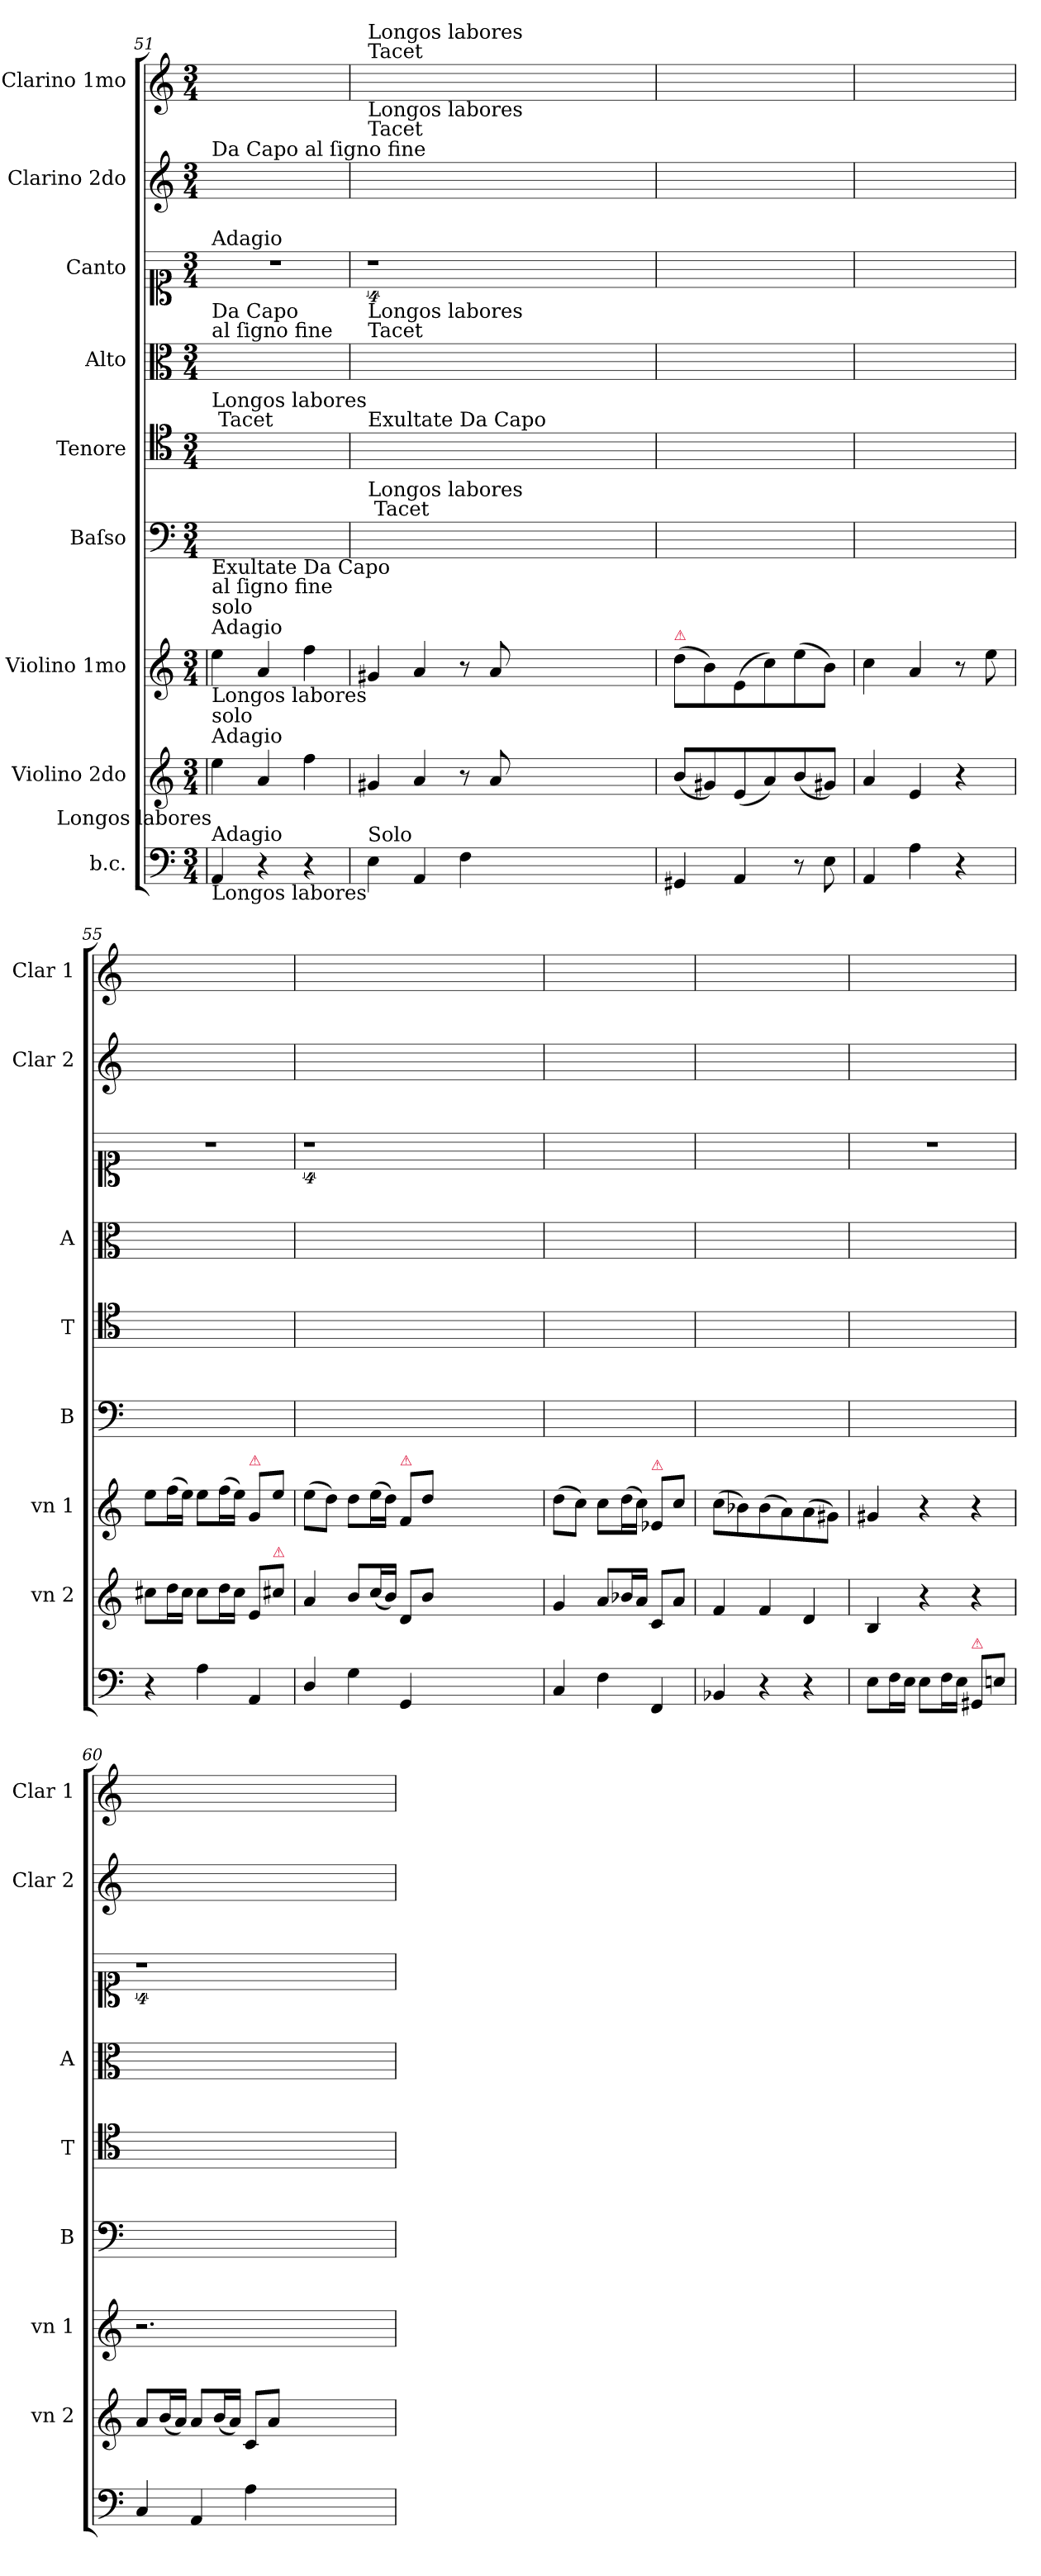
**kern	**kern	**kern	**kern	**kern	**kern	**kern	**kern	**kern
*part9	*part8	*part7	*part6	*part5	*part4	*part3	*part2	*part1
*staff9	*staff8	*staff7	*staff6	*staff5	*staff4	*staff3	*staff2	*staff1
*I"b.c.	*I"Violino 2do	*I"Violino 1mo	*I"Baſso	*I"Tenore	*I"Alto	*I"Canto	*I"Clarino 2do	*I"Clarino 1mo
*	*I'vn 2	*I'vn 1	*I'B	*I'T	*I'A	*	*I'Clar 2	*I'Clar 1
*clefF4	*clefG2	*clefG2	*clefF4	*clefC4	*clefC3	*clefC1	*clefG2	*clefG2
*k[]	*k[]	*k[]	*k[]	*k[]	*k[]	*k[]	*k[]	*k[]
*M3/4	*M3/4	*M3/4	*M3/4	*M3/4	*M3/4	*M3/4	*M3/4	*M3/4
=51	=51	=51	=51	=51	=51!|:	=51	=51	=51
!	!	!	!	!	!	!	!LO:TX:a:t=Da Capo al ſigno fine	!
!	!	!	!	!	!	!LO:TX:a:t=Adagio	!	!
!	!	!	!	!	!LO:TX:a:t=Da Capo \nal ſigno fine	!	!	!
!	!	!	!	!LO:TX:a:t=Longos labores\n Tacet	!	!	!	!
!	!	!	!LO:TX:b:t=Exultate Da Capo \nal ſigno fine	!	!	!	!	!
!	!	!LO:TX:b:t=Longos labores	!	!	!	!	!	!
!	!	!LO:TX:a:t=Adagio	!	!	!	!	!	!
!	!	!LO:TX:a:t=solo	!	!	!	!	!	!
!	!LO:TX:b:rj:t=Longos labores	!	!	!	!	!	!	!
!	!LO:TX:a:t=Adagio	!	!	!	!	!	!	!
!	!LO:TX:a:t=solo	!	!	!	!	!	!	!
!LO:TX:b:t=Longos labores	!	!	!	!	!	!	!	!
!LO:TX:a:t=Adagio	!	!	!	!	!	!	!	!
4AA/	4ee\	4ee\	2.ryy	2.ryy	2.ryy	2.r	2.ryy	2.ryy
4r	4a/	4a/	.	.	.	.	.	.
4r	4ff\	4ff\	.	.	.	.	.	.
=52	=52	=52	=52	=52	=52	=52	=52	=52
!	!	!	!	!	!	!	!	!LO:TX:a:t=Longos labores \nTacet
!	!	!	!	!	!	!	!LO:TX:a:t=Longos labores \nTacet	!
!	!	!	!	!	!LO:TX:a:t=Longos labores \nTacet	!	!	!
!	!	!	!	!LO:TX:a:t=Exultate Da Capo	!	!	!	!
!	!	!	!LO:TX:a:t=Longos labores\n Tacet	!	!	!	!	!
!LO:TX:a:t=Solo	!	!	!	!	!	!	!	!
4E\	4g#X/	4g#X/	2.ryy	2.ryy	2.ryy	4%9r	2.ryy	2.ryy
4AA/	4a/	4a/	.	.	.	.	.	.
4F\	8r	8r	.	.	.	.	.	.
.	8a/	8a/	.	.	.	.	.	.
1.ryy	1.ryy	1.ryy	1.ryy	1.ryy	1.ryy	.	1.ryy	1.ryy
=53	=53	=53	=53	=53	=53	=53	=53	=53
!	!	!LO:TX:a:color=crimson:t=⚠	!	!	!	!	!	!
4GG#X/	(8b/L	(8dd\L	2.ryy	2.ryy	2.ryy	2.ryy	2.ryy	2.ryy
.	8g#X/)	8b\)	.	.	.	.	.	.
4AA/	(8e/	(8e/	.	.	.	.	.	.
.	8a/)	8cc\)	.	.	.	.	.	.
8r	(8b/	(8ee\	.	.	.	.	.	.
8E\	8g#X/J)	8b\J)	.	.	.	.	.	.
=54	=54	=54	=54	=54	=54	=54	=54	=54
4AA/	4a/	4cc\	2.ryy	2.ryy	2.ryy	2.ryy	2.ryy	2.ryy
4A\	4e/	4a/	.	.	.	.	.	.
4r	4r	8r	.	.	.	.	.	.
.	.	8ee\	.	.	.	.	.	.
=55	=55	=55	=55	=55	=55	=55	=55	=55
4r	8cc#X\L	8ee\L	2.ryy	2.ryy	2.ryy	2.r	2.ryy	2.ryy
.	16dd\L	(16ff\L	.	.	.	.	.	.
.	16cc#\JJ	16ee\JJ)	.	.	.	.	.	.
4A\	8cc#\L	8ee\L	.	.	.	.	.	.
.	16dd\L	(16ff\L	.	.	.	.	.	.
.	16cc#\JJ	16ee\JJ)	.	.	.	.	.	.
!	!	!LO:TX:a:color=crimson:t=⚠	!	!	!	!	!	!
4AA/	8e/L	8g/L	.	.	.	.	.	.
!	!LO:TX:a:color=crimson:t=⚠	!	!	!	!	!	!	!
.	8cc#X\J	8ee\J	.	.	.	.	.	.
=56	=56	=56	=56	=56	=56	=56	=56	=56
4D/	4a/	(8ee\L	2.ryy	2.ryy	2.ryy	4%9r	2.ryy	2.ryy
.	.	8dd\J)	.	.	.	.	.	.
4G\	8b/L	8dd\L	.	.	.	.	.	.
.	(16cc/L	(16ee\L	.	.	.	.	.	.
.	16b/JJ)	16dd\JJ)	.	.	.	.	.	.
!	!	!LO:TX:a:color=crimson:t=⚠	!	!	!	!	!	!
4GG/	8d/L	8f/L	.	.	.	.	.	.
.	8b/J	8dd\J	.	.	.	.	.	.
1.ryy	1.ryy	1.ryy	1.ryy	1.ryy	1.ryy	.	1.ryy	1.ryy
=57	=57	=57	=57	=57	=57	=57	=57	=57
4C/	4g/	(8dd\L	2.ryy	2.ryy	2.ryy	2.ryy	2.ryy	2.ryy
.	.	8cc\J)	.	.	.	.	.	.
4F\	8a/L	8cc\L	.	.	.	.	.	.
.	16b-X/L	(16dd\L	.	.	.	.	.	.
.	16a/JJ	16cc\JJ)	.	.	.	.	.	.
!	!	!LO:TX:a:color=crimson:t=⚠	!	!	!	!	!	!
4FF/	8c/L	8e-X/L	.	.	.	.	.	.
.	8a/J	8cc\J	.	.	.	.	.	.
=58	=58	=58	=58	=58	=58	=58	=58	=58
4BB-X/	4f/	(8cc\L	2.ryy	2.ryy	2.ryy	2.ryy	2.ryy	2.ryy
.	.	8b-X\)	.	.	.	.	.	.
4r	4f/	(8b-\	.	.	.	.	.	.
.	.	8a\)	.	.	.	.	.	.
4r	4d/	(8a\	.	.	.	.	.	.
.	.	8g#X\J)	.	.	.	.	.	.
=59	=59	=59	=59	=59	=59	=59	=59	=59
8E\L	4B/	4g#X/	2.ryy	2.ryy	2.ryy	2.r	2.ryy	2.ryy
16F\L	.	.	.	.	.	.	.	.
16E\JJ	.	.	.	.	.	.	.	.
8E\L	4r	4r	.	.	.	.	.	.
16F\L	.	.	.	.	.	.	.	.
16E\JJ	.	.	.	.	.	.	.	.
!LO:TX:a:color=crimson:t=⚠	!	!	!	!	!	!	!	!
8GG#X/L	4r	4r	.	.	.	.	.	.
8En/J	.	.	.	.	.	.	.	.
=60	=60	=60	=60	=60	=60	=60	=60	=60
4C/	8a/L	2.r	2.ryy	2.ryy	2.ryy	4%9r	2.ryy	2.ryy
.	(16b/L	.	.	.	.	.	.	.
.	16a/JJ)	.	.	.	.	.	.	.
4AA/	8a/L	.	.	.	.	.	.	.
.	(16b/L	.	.	.	.	.	.	.
.	16a/JJ)	.	.	.	.	.	.	.
4A\	8c/L	.	.	.	.	.	.	.
.	8a/J	.	.	.	.	.	.	.
1.ryy	1.ryy	1.ryy	1.ryy	1.ryy	1.ryy	.	1.ryy	1.ryy
=	=	=	=	=	=	=	=	=
*-	*-	*-	*-	*-	*-	*-	*-	*-
